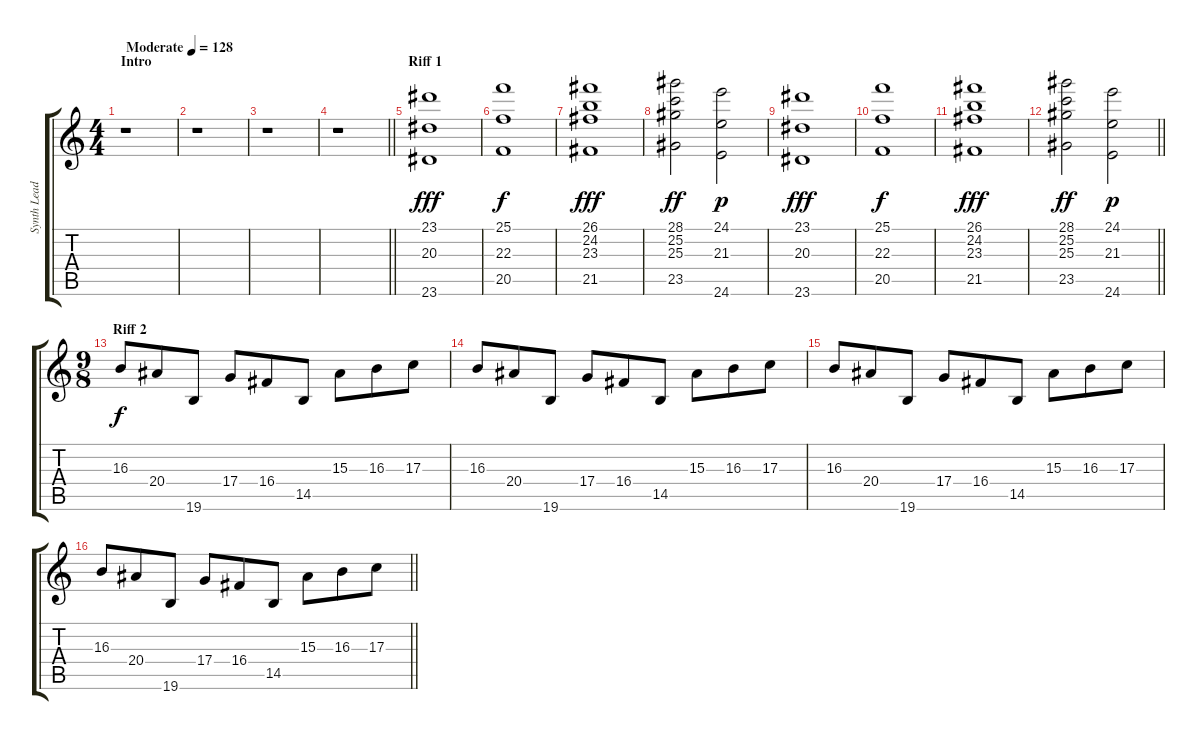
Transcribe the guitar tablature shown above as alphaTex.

\track ("Synth Lead" "Synth Lead") {instrument lead2sawtooth}
\staff {score tabs}
\tuning (E4 B3 G3 D3 A2 E2) {hide}
\ts (4 4)
\section ("" "Intro")
\tempo (128 "Moderate")
\clef g2
\ks c
r.1{dy fff instrument lead2sawtooth} |
r.1 |
r.1 |
\barLineRight lightlight
r.1 |
\section ("" "Riff 1")
(23.1 20.3 23.6).1 |
(25.1 22.3 20.5).1{dy f} |
(26.1 24.2 23.3 21.5).1{dy fff} |
(28.1 25.2 25.3 23.5).2{dy ff} (24.1 21.3 24.6).2{dy p} |
(23.1 20.3 23.6).1{dy fff} |
(25.1 22.3 20.5).1{dy f} |
(26.1 24.2 23.3 21.5).1{dy fff} |
\barLineRight lightlight
(28.1 25.2 25.3 23.5).2{dy ff} (24.1 21.3 24.6).2{dy p} |
\ts (9 8)
\section ("" "Riff 2")
16.3.8{dy f} 20.4.8 19.6.8 17.4.8 16.4.8 14.5.8 15.3.8 16.3.8 17.3.8 |
16.3.8 20.4.8 19.6.8 17.4.8 16.4.8 14.5.8 15.3.8 16.3.8 17.3.8 |
16.3.8 20.4.8 19.6.8 17.4.8 16.4.8 14.5.8 15.3.8 16.3.8 17.3.8 |
\barLineRight lightlight
16.3.8 20.4.8 19.6.8 17.4.8 16.4.8 14.5.8 15.3.8 16.3.8 17.3.8
